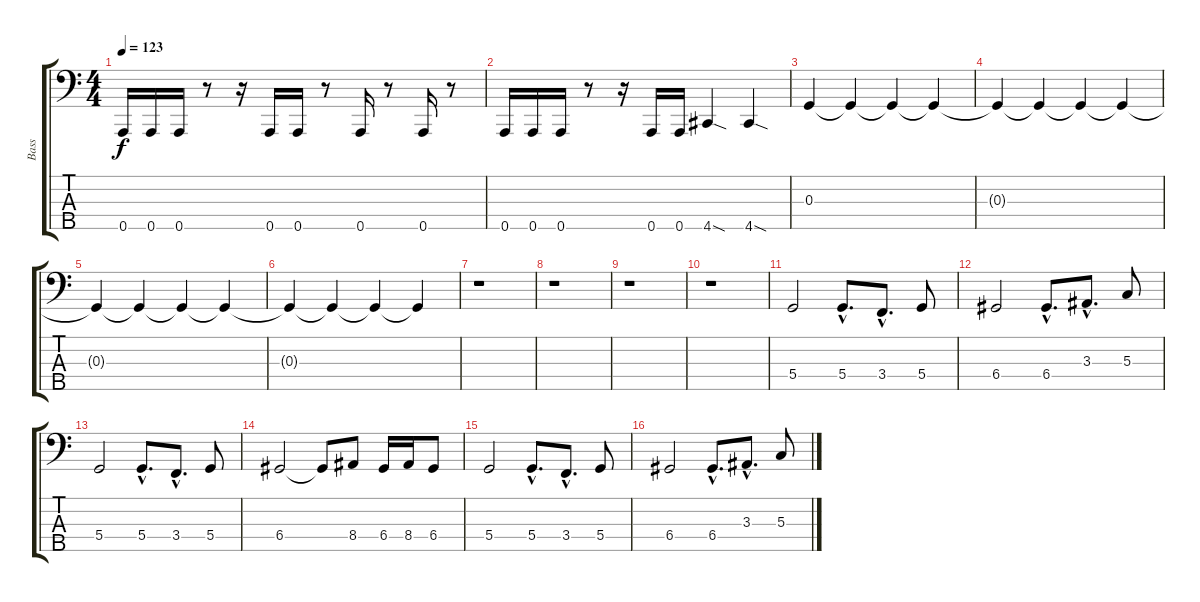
\track ("Bass" "Bass") {instrument electricbassfinger}
\staff {score tabs}
\tuning (F2 C2 G1 D1 A0) {hide}
\ts (4 4)
\tempo 123
\clef f4
\ks c
0.5.16{dy f} 0.5.16 0.5.16 r.8 r.16 0.5.16 0.5.16 r.8 0.5.16 r.8 0.5.16 r.8 |
0.5.16 0.5.16 0.5.16 r.8 r.16 0.5.16 0.5.16 4.5{sod}.4 4.5{sod}.4 |
0.3.4{volume 0} 0.3{t}.4 0.3{t}.4 0.3{t}.4 |
0.3{t}.4 0.3{t}.4 0.3{t}.4 0.3{t}.4 |
0.3{t}.4 0.3{t}.4 0.3{t}.4 0.3{t}.4 |
0.3{t}.4 0.3{t}.4 0.3{t}.4 0.3{t}.4 |
r.1 |
r.1 |
r.1{volume 16} |
r.1 |
5.4.2 5.4{hac}.8{d} 3.4{hac}.8{d} 5.4.8 |
6.4.2 6.4{hac}.8{d} 3.3{hac}.8{d} 5.3.8 |
5.4.2 5.4{hac}.8{d} 3.4{hac}.8{d} 5.4.8 |
6.4.2 6.4{t}.8 8.4.8 6.4.16 8.4.16 6.4.8 |
5.4.2 5.4{hac}.8{d} 3.4{hac}.8{d} 5.4.8 |
6.4.2 6.4{hac}.8{d} 3.3{hac}.8{d} 5.3.8
